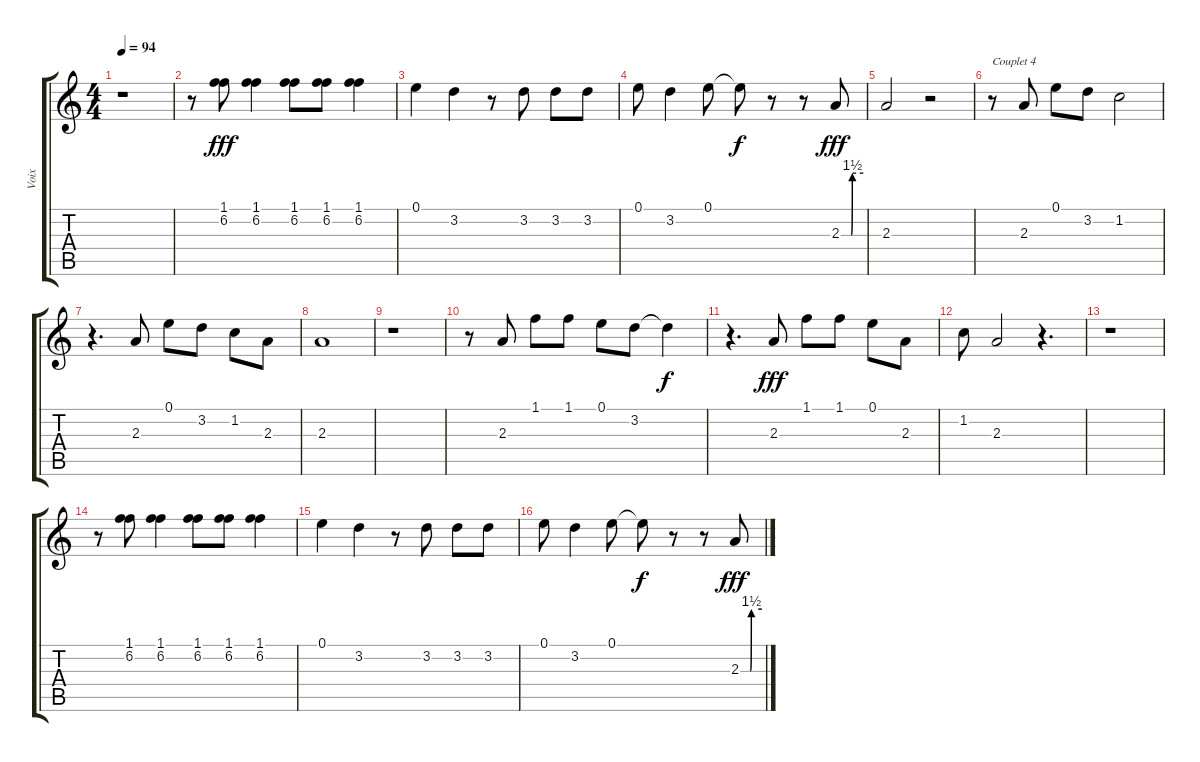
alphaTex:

\track ("Voix" "Voix") {instrument lead6voice}
\staff {score tabs}
\tuning (E5 B4 G4 D4 A3 E3) {hide}
\ts (4 4)
\tempo 94
\clef g2
\ks c
r.1{dy fff} |
r.8 (1.1 6.2).8 (1.1 6.2).4 (1.1 6.2).8 (1.1 6.2).8 (1.1 6.2).4 |
0.1.4 3.2.4 r.8 3.2.8 3.2.8 3.2.8 |
0.1.8 3.2.4 0.1.8 0.1{t}.8{dy f} r.8 r.8 2.3{be (custom 0 0 28 0 30 6 60 6)}.8{dy fff} |
2.3.2 r.2 |
r.8{txt "Couplet 4"} 2.3.8 0.1.8 3.2.8 1.2.2 |
r.4{d} 2.3.8 0.1.8 3.2.8 1.2.8 2.3.8 |
2.3.1 |
r.1 |
r.8 2.3.8 1.1.8 1.1.8 0.1.8 3.2.8 3.2{t}.4{dy f} |
r.4{d} 2.3.8{dy fff} 1.1.8 1.1.8 0.1.8 2.3.8 |
1.2.8 2.3.2 r.4{d} |
r.1 |
r.8 (1.1 6.2).8 (1.1 6.2).4 (1.1 6.2).8 (1.1 6.2).8 (1.1 6.2).4 |
0.1.4 3.2.4 r.8 3.2.8 3.2.8 3.2.8 |
0.1.8 3.2.4 0.1.8 0.1{t}.8{dy f} r.8 r.8 2.3{be (custom 0 0 28 0 30 6 60 6)}.8{dy fff}
